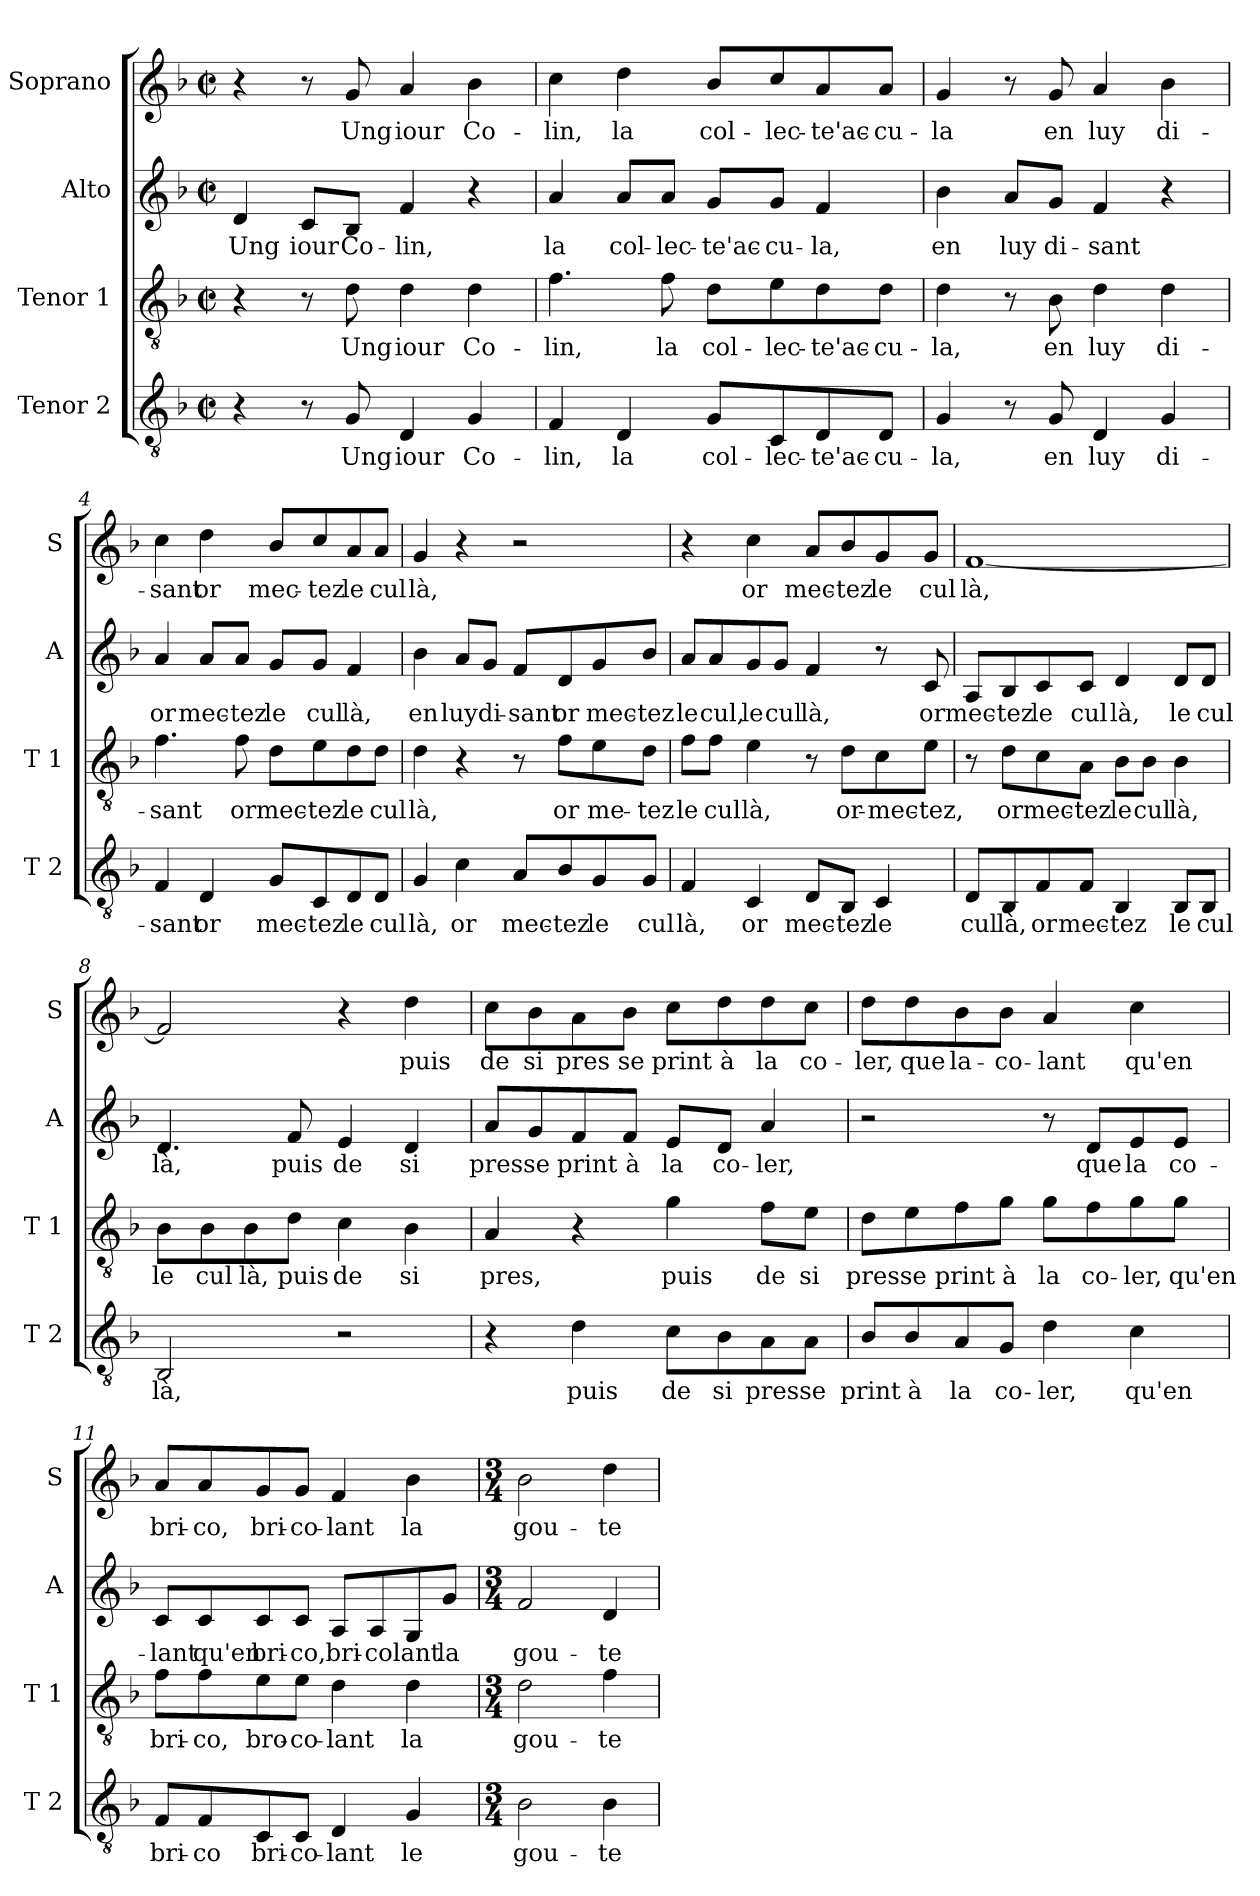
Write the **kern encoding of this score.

**kern	**text	**kern	**text	**kern	**text	**kern	**text
*part4	*part4	*part3	*part3	*part2	*part2	*part1	*part1
*staff4	*staff4	*staff3	*staff3	*staff2	*staff2	*staff1	*staff1
*I"Tenor 2	*	*I"Tenor 1	*	*I"Alto	*	*I"Soprano	*
*I'T 2	*	*I'T 1	*	*I'A	*	*I'S	*
*clefGv2	*	*clefGv2	*	*clefG2	*	*clefG2	*
*k[b-]	*	*k[b-]	*	*k[b-]	*	*k[b-]	*
*F:	*	*F:	*	*F:	*	*F:	*
*M2/2	*	*M2/2	*	*M2/2	*	*M2/2	*
*met(c|)	*	*met(c|)	*	*met(c|)	*	*met(c|)	*
=1	=1	=1	=1	=1	=1	=1	=1
!	!	!	!	!	!LO:LY:b	!	!
4r	.	4r	.	4d/	Ung	4r	.
!	!	!	!	!	!LO:LY:b	!	!
8r	.	8r	.	8c/L	iour	8r	.
!	!LO:LY:b	!	!LO:LY:b	!	!LO:LY:b	!	!LO:LY:b
8G/	Ung	8d\	Ung	8B-/J	Co-	8g/	Ung
!	!LO:LY:b	!	!LO:LY:b	!	!LO:LY:b	!	!LO:LY:b
4D/	iour	4d\	iour	4f/	-lin,	4a/	iour
!	!LO:LY:b	!	!LO:LY:b	!	!	!	!LO:LY:b
4G/	Co-	4d\	Co-	4r	.	4b-\	Co-
=2	=2	=2	=2	=2	=2	=2	=2
!	!LO:LY:b	!	!LO:LY:b	!	!LO:LY:b	!	!LO:LY:b
4F/	-lin,	4.f\	-lin,	4a/	la	4cc\	-lin,
!	!LO:LY:b	!	!	!	!LO:LY:b	!	!LO:LY:b
4D/	la	.	.	8a/L	col-	4dd\	la
!	!	!	!LO:LY:b	!	!LO:LY:b	!	!
.	.	8f\	la	8a/J	-lec-	.	.
!	!LO:LY:b	!	!LO:LY:b	!	!LO:LY:b	!	!LO:LY:b
8G/L	col-	8d\L	col-	8g/L	-te'ac-	8b-/L	col-
!	!LO:LY:b	!	!LO:LY:b	!	!LO:LY:b	!	!LO:LY:b
8C/	-lec-	8e\	-lec-	8g/J	-cu-	8cc/	-lec-
!	!LO:LY:b	!	!LO:LY:b	!	!LO:LY:b	!	!LO:LY:b
8D/	-te'ac-	8d\	-te'ac-	4f/	-la,	8a/	-te'ac-
!	!LO:LY:b	!	!LO:LY:b	!	!	!	!LO:LY:b
8D/J	-cu-	8d\J	-cu-	.	.	8a/J	-cu-
=3	=3	=3	=3	=3	=3	=3	=3
!	!LO:LY:b	!	!LO:LY:b	!	!LO:LY:b	!	!LO:LY:b
4G/	-la,	4d\	-la,	4b-\	en	4g/	-la
!	!	!	!	!	!LO:LY:b	!	!
8r	.	8r	.	8a/L	luy	8r	.
!	!LO:LY:b	!	!LO:LY:b	!	!LO:LY:b	!	!LO:LY:b
8G/	en	8B-\	en	8g/J	di-	8g/	en
!	!LO:LY:b	!	!LO:LY:b	!	!LO:LY:b	!	!LO:LY:b
4D/	luy	4d\	luy	4f/	-sant	4a/	luy
!	!LO:LY:b	!	!LO:LY:b	!	!	!	!LO:LY:b
4G/	di-	4d\	di-	4r	.	4b-\	di-
=4	=4	=4	=4	=4	=4	=4	=4
!	!LO:LY:b	!	!LO:LY:b	!	!LO:LY:b	!	!LO:LY:b
4F/	-sant	4.f\	-sant	4a/	or	4cc\	-sant
!	!LO:LY:b	!	!	!	!LO:LY:b	!	!LO:LY:b
4D/	or	.	.	8a/L	mec-	4dd\	or
!	!	!	!LO:LY:b	!	!LO:LY:b	!	!
.	.	8f\	or	8a/J	-tez	.	.
!	!LO:LY:b	!	!LO:LY:b	!	!LO:LY:b	!	!LO:LY:b
8G/L	mec-	8d\L	mec-	8g/L	le	8b-/L	mec-
!	!LO:LY:b	!	!LO:LY:b	!	!LO:LY:b	!	!LO:LY:b
8C/	-tez	8e\	-tez	8g/J	cul	8cc/	-tez
!	!LO:LY:b	!	!LO:LY:b	!	!LO:LY:b	!	!LO:LY:b
8D/	le	8d\	le	4f/	là,	8a/	le
!	!LO:LY:b	!	!LO:LY:b	!	!	!	!LO:LY:b
8D/J	cul	8d\J	cul	.	.	8a/J	cul
!!LO:LB:g=z
=5	=5	=5	=5	=5	=5	=5	=5
!	!LO:LY:b	!	!LO:LY:b	!	!LO:LY:b	!	!LO:LY:b
4G/	là,	4d\	là,	4b-\	en	4g/	là,
!	!LO:LY:b	!	!	!	!LO:LY:b	!	!
4c\	or	4r	.	8a/L	luy	4r	.
!	!	!	!	!	!LO:LY:b	!	!
.	.	.	.	8g/J	di-	.	.
!	!LO:LY:b	!	!	!	!LO:LY:b	!	!
8A/L	mec-	8r	.	8f/L	-sant	2r	.
!	!LO:LY:b	!	!LO:LY:b	!	!LO:LY:b	!	!
8B-/	-tez	8f\L	or	8d/	or	.	.
!	!LO:LY:b	!	!LO:LY:b	!	!LO:LY:b	!	!
8G/	le	8e\	me-	8g/	mec-	.	.
!	!LO:LY:b	!	!LO:LY:b	!	!LO:LY:b	!	!
8G/J	cul	8d\J	-tez	8b-/J	-tez	.	.
=6	=6	=6	=6	=6	=6	=6	=6
!	!LO:LY:b	!	!LO:LY:b	!	!LO:LY:b	!	!
4F/	là,	8f\L	le	8a/L	le	4r	.
!	!	!	!LO:LY:b	!	!LO:LY:b	!	!
.	.	8f\J	cul	8a/	cul,	.	.
!	!LO:LY:b	!	!LO:LY:b	!	!LO:LY:b	!	!LO:LY:b
4C/	or	4e\	là,	8g/	le	4cc\	or
!	!	!	!	!	!LO:LY:b	!	!
.	.	.	.	8g/J	cul	.	.
!	!LO:LY:b	!	!	!	!LO:LY:b	!	!LO:LY:b
8D/L	mec-	8r	.	4f/	là,	8a/L	mec-
!	!LO:LY:b	!	!LO:LY:b	!	!	!	!LO:LY:b
8BB-/J	-tez	8d\L	or-	.	.	8b-/	-tez
!	!LO:LY:b	!	!LO:LY:b	!	!	!	!LO:LY:b
4C/	le	8c\	-mec-	8r	.	8g/	le
!	!	!	!LO:LY:b	!	!LO:LY:b	!	!LO:LY:b
.	.	8e\J	-tez,	8c/	or	8g/J	cul
=7	=7	=7	=7	=7	=7	=7	=7
!	!LO:LY:b	!	!	!	!LO:LY:b	!	!LO:LY:b
8D/L	cul	8r	.	8A/L	mec-	[1f	là,
!	!LO:LY:b	!	!LO:LY:b	!	!LO:LY:b	!	!
8BB-/	là,	8d\L	or	8B-/	-tez	.	.
!	!LO:LY:b	!	!LO:LY:b	!	!LO:LY:b	!	!
8F/	or	8c\	mec-	8c/	le	.	.
!	!LO:LY:b	!	!LO:LY:b	!	!LO:LY:b	!	!
8F/J	mec-	8A\J	-tez	8c/J	cul	.	.
!	!LO:LY:b	!	!LO:LY:b	!	!LO:LY:b	!	!
4BB-/	-tez	8B-\L	le	4d/	là,	.	.
!	!	!	!LO:LY:b	!	!	!	!
.	.	8B-\J	cul	.	.	.	.
!	!LO:LY:b	!	!LO:LY:b	!	!LO:LY:b	!	!
8BB-/L	le	4B-\	là,	8d/L	le	.	.
!	!LO:LY:b	!	!	!	!LO:LY:b	!	!
8BB-/J	cul	.	.	8d/J	cul	.	.
=8	=8	=8	=8	=8	=8	=8	=8
!	!LO:LY:b	!	!LO:LY:b	!	!LO:LY:b	!	!
2BB-/	là,	8B-\L	le	4.d/	là,	2f/]	.
!	!	!	!LO:LY:b	!	!	!	!
.	.	8B-\	cul	.	.	.	.
!	!	!	!LO:LY:b	!	!	!	!
.	.	8B-\	là,	.	.	.	.
!	!	!	!LO:LY:b	!	!LO:LY:b	!	!
.	.	8d\J	puis	8f/	puis	.	.
!	!	!	!LO:LY:b	!	!LO:LY:b	!	!
2r	.	4c\	de	4e/	de	4r	.
!	!	!	!LO:LY:b	!	!LO:LY:b	!	!LO:LY:b
.	.	4B-\	si	4d/	si	4dd\	puis
!!LO:LB:g=z
=9	=9	=9	=9	=9	=9	=9	=9
!	!	!	!LO:LY:b	!	!LO:LY:b	!	!LO:LY:b
4r	.	4A/	pres,	8a/L	pres	8cc\L	de
!	!	!	!	!	!LO:LY:b	!	!LO:LY:b
.	.	.	.	8g/	se	8b-\	si
!	!LO:LY:b	!	!	!	!LO:LY:b	!	!LO:LY:b
4d\	puis	4r	.	8f/	print	8a\	pres
!	!	!	!	!	!LO:LY:b	!	!LO:LY:b
.	.	.	.	8f/J	à	8b-\J	se
!	!LO:LY:b	!	!LO:LY:b	!	!LO:LY:b	!	!LO:LY:b
8c\L	de	4g\	puis	8e/L	la	8cc\L	print
!	!LO:LY:b	!	!	!	!LO:LY:b	!	!LO:LY:b
8B-\	si	.	.	8d/J	co-	8dd\	à
!	!LO:LY:b	!	!LO:LY:b	!	!LO:LY:b	!	!LO:LY:b
8A\	pres	8f\L	de	4a/	-ler,	8dd\	la
!	!LO:LY:b	!	!LO:LY:b	!	!	!	!LO:LY:b
8A\J	se	8e\J	si	.	.	8cc\J	co-
=10	=10	=10	=10	=10	=10	=10	=10
!	!LO:LY:b	!	!LO:LY:b	!	!	!	!LO:LY:b
8B-/L	print	8d\L	pres	2r	.	8dd\L	-ler,
!	!LO:LY:b	!	!LO:LY:b	!	!	!	!LO:LY:b
8B-/	à	8e\	se	.	.	8dd\	que
!	!LO:LY:b	!	!LO:LY:b	!	!	!	!LO:LY:b
8A/	la	8f\	print	.	.	8b-\	la-
!	!LO:LY:b	!	!LO:LY:b	!	!	!	!LO:LY:b
8G/J	co-	8g\J	à	.	.	8b-\J	-co-
!	!LO:LY:b	!	!LO:LY:b	!	!	!	!LO:LY:b
4d\	-ler,	8g\L	la	8r	.	4a/	-lant
!	!	!	!LO:LY:b	!	!LO:LY:b	!	!
.	.	8f\	co-	8d/L	que	.	.
!	!LO:LY:b	!	!LO:LY:b	!	!LO:LY:b	!	!LO:LY:b
4c\	qu'en	8g\	-ler,	8e/	la	4cc\	qu'en
!	!	!	!LO:LY:b	!	!LO:LY:b	!	!
.	.	8g\J	qu'en	8e/J	co-	.	.
=11	=11	=11	=11	=11	=11	=11	=11
!	!LO:LY:b	!	!LO:LY:b	!	!LO:LY:b	!	!LO:LY:b
8F/L	bri-	8f\L	bri-	8c/L	-lant	8a/L	bri-
!	!LO:LY:b	!	!LO:LY:b	!	!LO:LY:b	!	!LO:LY:b
8F/	-co	8f\	-co,	8c/	qu'en	8a/	-co,
!	!LO:LY:b	!	!LO:LY:b	!	!LO:LY:b	!	!LO:LY:b
8C/	bri-	8e\	bro-	8c/	bri-	8g/	bri-
!	!LO:LY:b	!	!LO:LY:b	!	!LO:LY:b	!	!LO:LY:b
8C/J	-co-	8e\J	-co-	8c/J	-co,	8g/J	-co-
!	!LO:LY:b	!	!LO:LY:b	!	!LO:LY:b	!	!LO:LY:b
4D/	-lant	4d\	-lant	8A/L	bri-	4f/	-lant
!	!	!	!	!	!LO:LY:b	!	!
.	.	.	.	8A/	-colant	.	.
!	!LO:LY:b	!	!LO:LY:b	!	!	!	!LO:LY:b
4G/	le	4d\	la	8G/	.	4b-\	la
!	!	!	!	!	!LO:LY:b	!	!
.	.	.	.	8g/J	la	.	.
=12	=12	=12	=12	=12	=12	=12	=12
*M3/4	*	*M3/4	*	*M3/4	*	*M3/4	*
!	!LO:LY:b	!	!LO:LY:b	!	!LO:LY:b	!	!LO:LY:b
2B-\	gou-	2d\	gou-	2f/	gou-	2b-\	gou-
!	!LO:LY:b	!	!LO:LY:b	!	!LO:LY:b	!	!LO:LY:b
4B-\	-te	4f\	-te	4d/	-te	4dd\	-te
=	=	=	=	=	=	=	=
*-	*-	*-	*-	*-	*-	*-	*-
